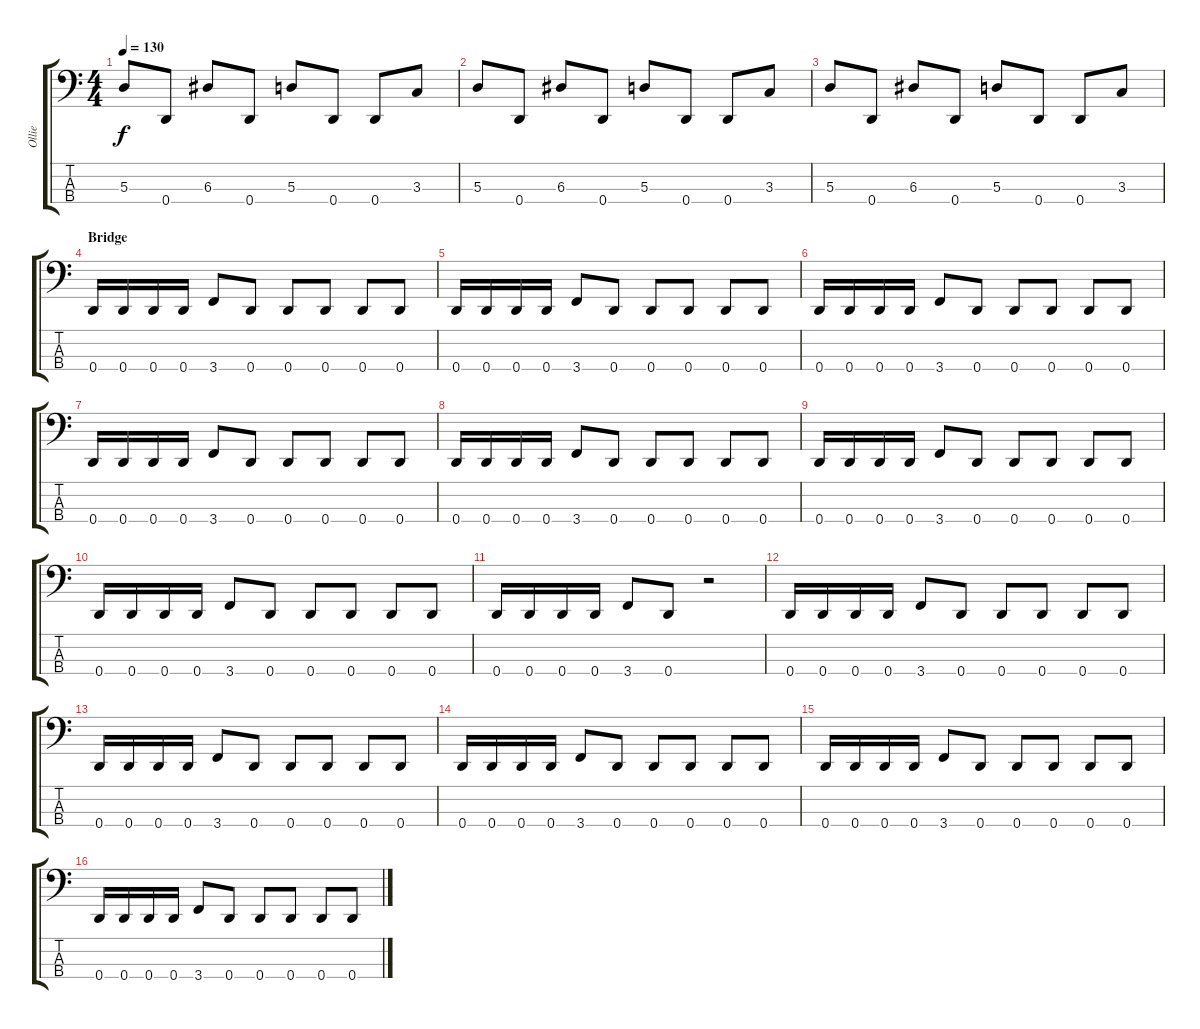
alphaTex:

\track ("Ollie" "Ollie") {instrument electricbassfinger}
\staff {score tabs}
\tuning (G2 D2 A1 D1) {hide}
\ts (4 4)
\tempo 130
\clef f4
\ks c
5.3.8{dy f} 0.4.8 6.3.8 0.4.8 5.3.8 0.4.8 0.4.8 3.3.8 |
5.3.8 0.4.8 6.3.8 0.4.8 5.3.8 0.4.8 0.4.8 3.3.8 |
5.3.8 0.4.8 6.3.8 0.4.8 5.3.8 0.4.8 0.4.8 3.3.8 |
\section ("" "Bridge")
0.4.16 0.4.16 0.4.16 0.4.16 3.4.8 0.4.8 0.4.8 0.4.8 0.4.8 0.4.8 |
0.4.16 0.4.16 0.4.16 0.4.16 3.4.8 0.4.8 0.4.8 0.4.8 0.4.8 0.4.8 |
0.4.16 0.4.16 0.4.16 0.4.16 3.4.8 0.4.8 0.4.8 0.4.8 0.4.8 0.4.8 |
0.4.16 0.4.16 0.4.16 0.4.16 3.4.8 0.4.8 0.4.8 0.4.8 0.4.8 0.4.8 |
0.4.16 0.4.16 0.4.16 0.4.16 3.4.8 0.4.8 0.4.8 0.4.8 0.4.8 0.4.8 |
0.4.16 0.4.16 0.4.16 0.4.16 3.4.8 0.4.8 0.4.8 0.4.8 0.4.8 0.4.8 |
0.4.16 0.4.16 0.4.16 0.4.16 3.4.8 0.4.8 0.4.8 0.4.8 0.4.8 0.4.8 |
0.4.16 0.4.16 0.4.16 0.4.16 3.4.8 0.4.8 r.2 |
0.4.16 0.4.16 0.4.16 0.4.16 3.4.8 0.4.8 0.4.8 0.4.8 0.4.8 0.4.8 |
0.4.16 0.4.16 0.4.16 0.4.16 3.4.8 0.4.8 0.4.8 0.4.8 0.4.8 0.4.8 |
0.4.16 0.4.16 0.4.16 0.4.16 3.4.8 0.4.8 0.4.8 0.4.8 0.4.8 0.4.8 |
0.4.16 0.4.16 0.4.16 0.4.16 3.4.8 0.4.8 0.4.8 0.4.8 0.4.8 0.4.8 |
0.4.16 0.4.16 0.4.16 0.4.16 3.4.8 0.4.8 0.4.8 0.4.8 0.4.8 0.4.8
